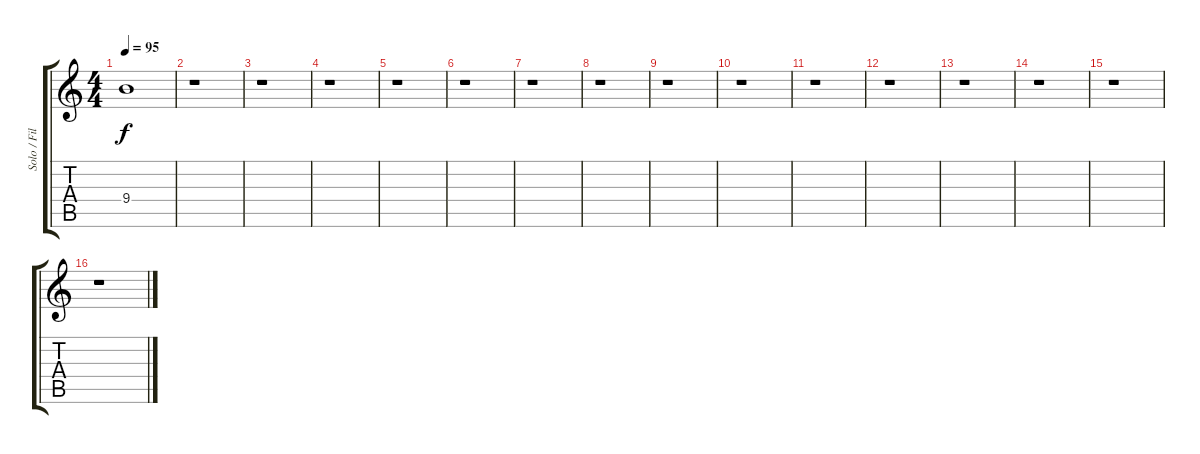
\track ("Solo / Fill" "Solo / Fil") {instrument overdrivenguitar}
\staff {score tabs}
\tuning (E4 B3 G3 D3 A2 E2) {hide}
\ts (4 4)
\tempo 95
\clef g2
\ks c
9.4{t}.1{dy f} |
r.1 |
r.1 |
r.1 |
r.1 |
r.1 |
r.1 |
r.1 |
r.1 |
r.1 |
r.1 |
r.1 |
r.1 |
r.1 |
r.1 |
r.1
